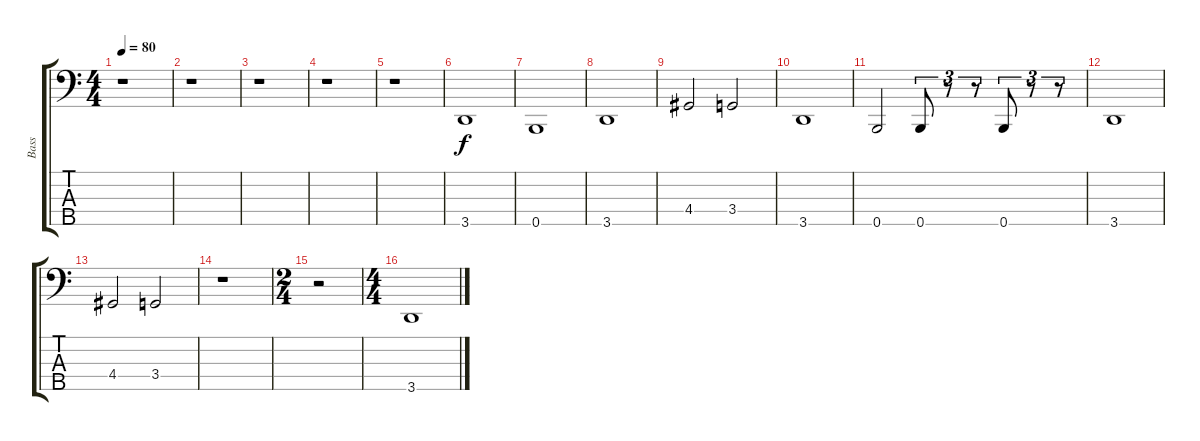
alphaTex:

\track ("Bass" "Bass") {instrument electricbasspick}
\staff {score tabs}
\tuning (G2 D2 A1 E1 B0) {hide}
\ts (4 4)
\tempo 80
\clef f4
\ks c
r.1{dy f instrument electricbasspick} |
r.1 |
r.1 |
r.1 |
r.1 |
3.5.1 |
0.5.1 |
3.5.1 |
4.4.2 3.4.2 |
3.5.1 |
0.5.2 0.5.8{tu (3 2)} r.8{tu (3 2)} r.8{tu (3 2)} 0.5.8{tu (3 2)} r.8{tu (3 2)} r.8{tu (3 2)} |
3.5.1 |
4.4.2 3.4.2 |
r.1 |
\ts (2 4)
r.2 |
\ts (4 4)
3.5.1
